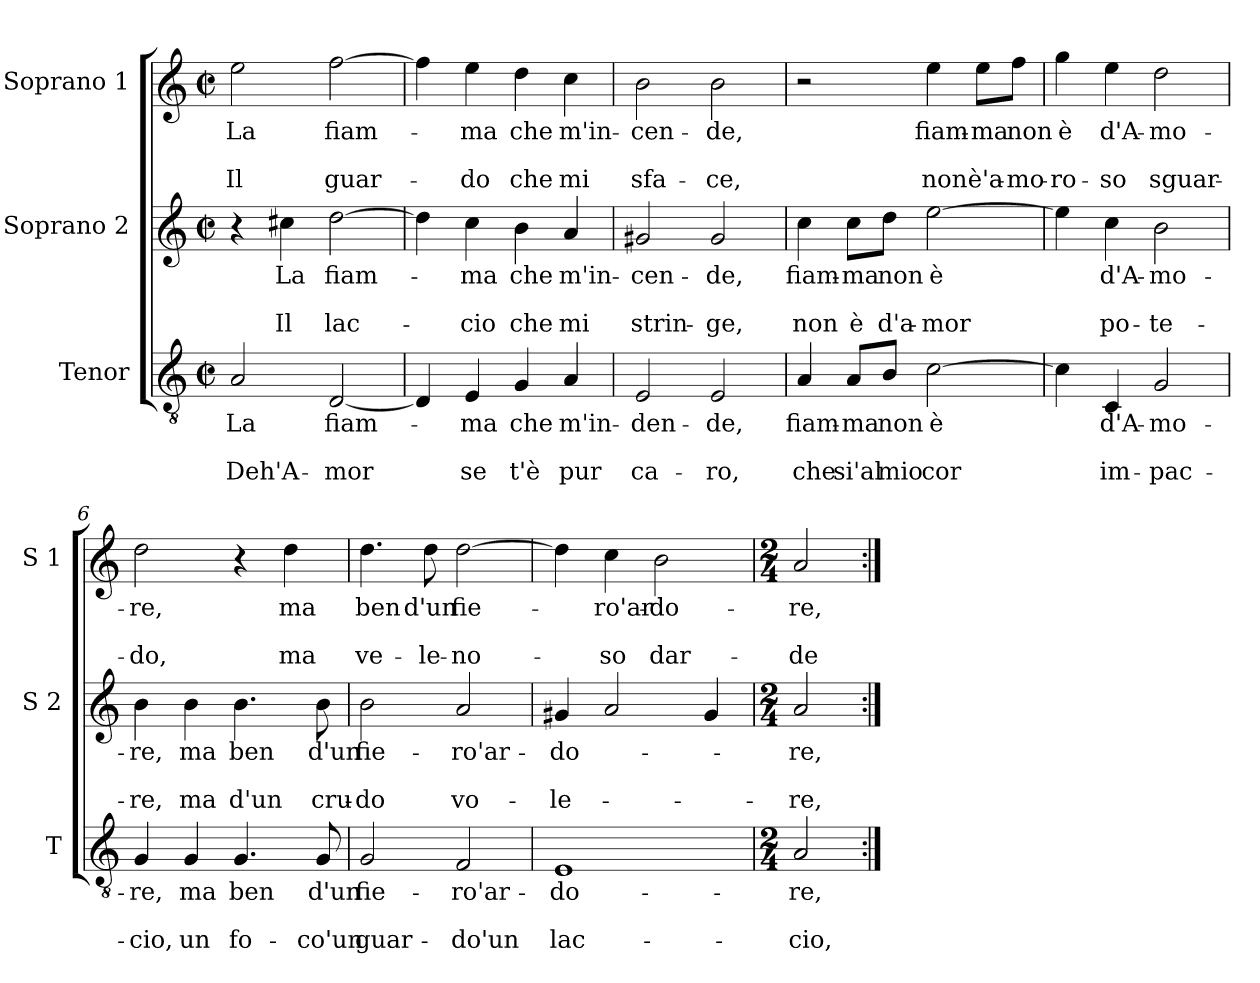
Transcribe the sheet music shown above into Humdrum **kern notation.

**kern	**text	**text	**text	**kern	**text	**text	**text	**kern	**text	**text	**text
*part3	*part3	*part3	*part3	*part2	*part2	*part2	*part2	*part1	*part1	*part1	*part1
*staff3	*staff3	*staff3	*staff3	*staff2	*staff2	*staff2	*staff2	*staff1	*staff1	*staff1	*staff1
*I"Tenor	*	*	*	*I"Soprano 2	*	*	*	*I"Soprano 1	*	*	*
*I'T	*	*	*	*I'S 2	*	*	*	*I'S 1	*	*	*
*clefGv2	*	*	*	*clefG2	*	*	*	*clefG2	*	*	*
*k[]	*	*	*	*k[]	*	*	*	*k[]	*	*	*
*C:	*	*	*	*C:	*	*	*	*C:	*	*	*
*M2/2	*	*	*	*M2/2	*	*	*	*M2/2	*	*	*
*met(c|)	*	*	*	*met(c|)	*	*	*	*met(c|)	*	*	*
=1	=1	=1	=1	=1	=1	=1	=1	=1	=1	=1	=1
!	!LO:LY:b	!	!LO:LY:b	!	!	!	!	!	!LO:LY:b	!	!LO:LY:b
2A/	La	.	Deh'A-	4r	.	.	.	2ee\	La	.	Il
!	!	!	!	!	!LO:LY:b	!	!LO:LY:b	!	!	!	!
.	.	.	.	4cc#X\	La	.	Il	.	.	.	.
!	!LO:LY:b	!	!LO:LY:b	!	!LO:LY:b	!	!LO:LY:b	!	!LO:LY:b	!	!LO:LY:b
[2D/	fiam-	.	-mor	[2dd\	fiam-	.	lac-	[2ff\	fiam-	.	guar-
=2	=2	=2	=2	=2	=2	=2	=2	=2	=2	=2	=2
4D/]	.	.	.	4dd\]	.	.	.	4ff\]	.	.	.
!	!LO:LY:b	!	!LO:LY:b	!	!LO:LY:b	!	!LO:LY:b	!	!LO:LY:b	!	!LO:LY:b
4E/	-ma	.	se	4cc\	-ma	.	-cio	4ee\	-ma	.	-do
!	!LO:LY:b	!	!LO:LY:b	!	!LO:LY:b	!	!LO:LY:b	!	!LO:LY:b	!	!LO:LY:b
4G/	che	.	t'è	4b\	che	.	che	4dd\	che	.	che
!	!LO:LY:b	!	!LO:LY:b	!	!LO:LY:b	!	!LO:LY:b	!	!LO:LY:b	!	!LO:LY:b
4A/	m'in-	.	pur	4a/	m'in-	.	mi	4cc\	m'in-	.	mi
=3	=3	=3	=3	=3	=3	=3	=3	=3	=3	=3	=3
!	!LO:LY:b	!	!LO:LY:b	!	!LO:LY:b	!	!LO:LY:b	!	!LO:LY:b	!	!LO:LY:b
2E/	-den-	.	ca-	2g#X/	-cen-	.	strin-	2b\	-cen-	.	sfa-
!	!LO:LY:b	!	!LO:LY:b	!	!LO:LY:b	!	!LO:LY:b	!	!LO:LY:b	!	!LO:LY:b
2E/	-de,	.	-ro,	2g#/	-de,	.	-ge,	2b\	-de,	.	-ce,
=4	=4	=4	=4	=4	=4	=4	=4	=4	=4	=4	=4
!	!LO:LY:b	!	!LO:LY:b	!	!LO:LY:b	!	!LO:LY:b	!	!	!	!
4A/	fiam-	.	che	4cc\	fiam-	.	non	2r	.	.	.
!	!LO:LY:b	!	!LO:LY:b	!	!LO:LY:b	!	!LO:LY:b	!	!	!	!
8A/L	-ma	.	si'al	8cc\L	-ma	.	è	.	.	.	.
!	!LO:LY:b	!	!LO:LY:b	!	!LO:LY:b	!	!LO:LY:b	!	!	!	!
8B/J	non	.	mio	8dd\J	non	.	d'a-	.	.	.	.
!	!LO:LY:b	!	!LO:LY:b	!	!LO:LY:b	!	!LO:LY:b	!	!LO:LY:b	!	!LO:LY:b
[2c\	è	.	cor	[2ee\	è	.	-mor	4ee\	fiam-	.	non
!	!	!	!	!	!	!	!	!	!LO:LY:b	!	!LO:LY:b
.	.	.	.	.	.	.	.	8ee\L	-ma	.	è'a-
!	!	!	!	!	!	!	!	!	!LO:LY:b	!	!LO:LY:b
.	.	.	.	.	.	.	.	8ff\J	non	.	-mo-
!!LO:LB:g=z
=5	=5	=5	=5	=5	=5	=5	=5	=5	=5	=5	=5
!	!	!	!	!	!	!	!	!	!LO:LY:b	!	!LO:LY:b
4c\]	.	.	.	4ee\]	.	.	.	4gg\	è	.	-ro-
!	!LO:LY:b	!	!LO:LY:b	!	!LO:LY:b	!	!LO:LY:b	!	!LO:LY:b	!	!LO:LY:b
4C/	d'A-	.	im-	4cc\	d'A-	.	po-	4ee\	d'A-	.	-so
!	!LO:LY:b	!	!LO:LY:b	!	!LO:LY:b	!	!LO:LY:b	!	!LO:LY:b	!	!LO:LY:b
2G/	-mo-	.	-pac-	2b\	-mo-	.	-te-	2dd\	-mo-	.	sguar-
=6	=6	=6	=6	=6	=6	=6	=6	=6	=6	=6	=6
!	!LO:LY:b	!	!LO:LY:b	!	!LO:LY:b	!	!LO:LY:b	!	!LO:LY:b	!	!LO:LY:b
4G/	-re,	.	-cio,	4b\	-re,	.	-re,	2dd\	-re,	.	-do,
!	!LO:LY:b	!	!LO:LY:b	!	!LO:LY:b	!	!LO:LY:b	!	!	!	!
4G/	ma	.	un	4b\	ma	.	ma	.	.	.	.
!	!LO:LY:b	!	!LO:LY:b	!	!LO:LY:b	!	!LO:LY:b	!	!	!	!
4.G/	ben	.	fo-	4.b\	ben	.	d'un	4r	.	.	.
!	!	!	!	!	!	!	!	!	!LO:LY:b	!	!LO:LY:b
.	.	.	.	.	.	.	.	4dd\	ma	.	ma
!	!LO:LY:b	!	!LO:LY:b	!	!LO:LY:b	!	!LO:LY:b	!	!	!	!
8G/	d'un	.	-co'un	8b\	d'un	.	cru-	.	.	.	.
=7	=7	=7	=7	=7	=7	=7	=7	=7	=7	=7	=7
!	!LO:LY:b	!	!LO:LY:b	!	!LO:LY:b	!	!LO:LY:b	!	!LO:LY:b	!	!LO:LY:b
2G/	fie-	.	guar-	2b\	fie-	.	-do	4.dd\	ben	.	ve-
!	!	!	!	!	!	!	!	!	!LO:LY:b	!	!LO:LY:b
.	.	.	.	.	.	.	.	8dd\	d'un	.	-le-
!	!LO:LY:b	!	!LO:LY:b	!	!LO:LY:b	!	!LO:LY:b	!	!LO:LY:b	!	!LO:LY:b
2F/	-ro'ar-	.	-do'un	2a/	-ro'ar-	.	vo-	[2dd\	fie-	.	-no-
=8	=8	=8	=8	=8	=8	=8	=8	=8	=8	=8	=8
!	!LO:LY:b	!	!LO:LY:b	!	!LO:LY:b	!	!LO:LY:b	!	!	!	!
1E	-do-	.	lac-	4g#X/	-do-	.	-le-	4dd\]	.	.	.
!	!	!	!	!	!	!	!	!	!LO:LY:b	!	!LO:LY:b
.	.	.	.	2a/	.	.	.	4cc\	-ro'ar-	.	-so
!	!	!	!	!	!	!	!	!	!LO:LY:b	!	!LO:LY:b
.	.	.	.	.	.	.	.	2b\	-do-	.	dar-
.	.	.	.	4g#/	.	.	.	.	.	.	.
=9	=9	=9	=9	=9	=9	=9	=9	=9	=9	=9	=9
*M2/4	*	*	*	*M2/4	*	*	*	*M2/4	*	*	*
!	!LO:LY:b	!	!LO:LY:b	!	!LO:LY:b	!	!LO:LY:b	!	!LO:LY:b	!	!LO:LY:b
2A/	-re,	.	-cio,	2a/	-re,	.	-re,	2a/	-re,	.	-de
=:|!	=:|!	=:|!	=:|!	=:|!	=:|!	=:|!	=:|!	=:|!	=:|!	=:|!	=:|!
*-	*-	*-	*-	*-	*-	*-	*-	*-	*-	*-	*-
